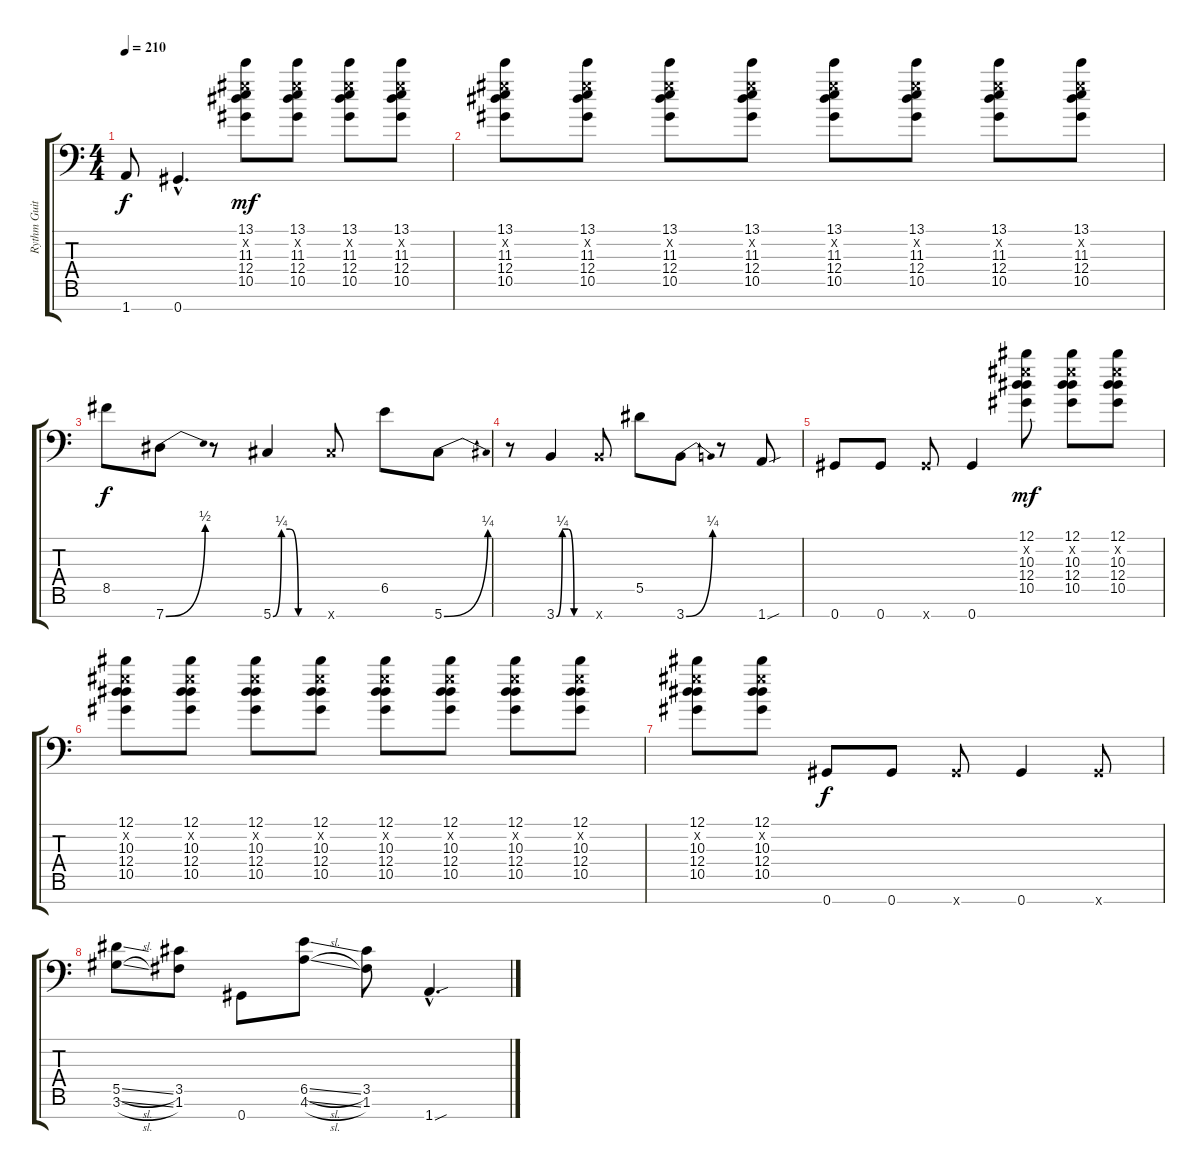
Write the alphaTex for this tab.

\track ("Rythm Guitar #2" "Rythm Guit") {instrument distortionguitar}
\staff {score tabs}
\tuning (Eb4 Bb3 F3 Eb3 Bb2 F2 Ab1) {hide}
\ts (4 4)
\tempo 210
\clef f4
\ks c
1.7{t}.8{dy f} 0.7{hac}.4{d} (13.1 10.2{x} 11.3 12.4 10.5).8{dy mf} (13.1 10.2{x} 11.3 12.4 10.5).8 (13.1 10.2{x} 11.3 12.4 10.5).8 (13.1 10.2{x} 11.3 12.4 10.5).8 |
(13.1 10.2{x} 11.3 12.4 10.5).8 (13.1 10.2{x} 11.3 12.4 10.5).8 (13.1 10.2{x} 11.3 12.4 10.5).8 (13.1 10.2{x} 11.3 12.4 10.5).8 (13.1 10.2{x} 11.3 12.4 10.5).8 (13.1 10.2{x} 11.3 12.4 10.5).8 (13.1 10.2{x} 11.3 12.4 10.5).8 (13.1 10.2{x} 11.3 12.4 10.5).8 |
8.5.8{dy f} 7.7{be (bend 0 0 60 2)}.8 r.8 5.7{be (custom 0 0 10 1 20 1 30 0 60 0)}.4 5.7{x}.8 6.5.8 5.7{be (bend 0 0 60 1)}.8 |
r.8 3.7{be (custom 0 0 10 1 20 1 30 0 60 0)}.4 3.7{x}.8 5.5.8 3.7{be (bend 0 0 60 1)}.8 r.8 1.7{sou}.8 |
0.7.8 0.7.8 0.7{x}.8 0.7.4 (12.1 10.2{x} 10.3 12.4 10.5).8{dy mf} (12.1 10.2{x} 10.3 12.4 10.5).8 (12.1 10.2{x} 10.3 12.4 10.5).8 |
(12.1 10.2{x} 10.3 12.4 10.5).8 (12.1 10.2{x} 10.3 12.4 10.5).8 (12.1 10.2{x} 10.3 12.4 10.5).8 (12.1 10.2{x} 10.3 12.4 10.5).8 (12.1 10.2{x} 10.3 12.4 10.5).8 (12.1 10.2{x} 10.3 12.4 10.5).8 (12.1 10.2{x} 10.3 12.4 10.5).8 (12.1 10.2{x} 10.3 12.4 10.5).8 |
(12.1 10.2{x} 10.3 12.4 10.5).8 (12.1 10.2{x} 10.3 12.4 10.5).8 0.7.8{dy f} 0.7.8 0.7{x}.8 0.7.4 0.7{x}.8 |
(5.5{sl} 3.6{sl}).8 (3.5 1.6).8 0.7.8 (6.5{sl} 4.6{sl}).8 (3.5 1.6).8 1.7{sou hac}.4{d}
